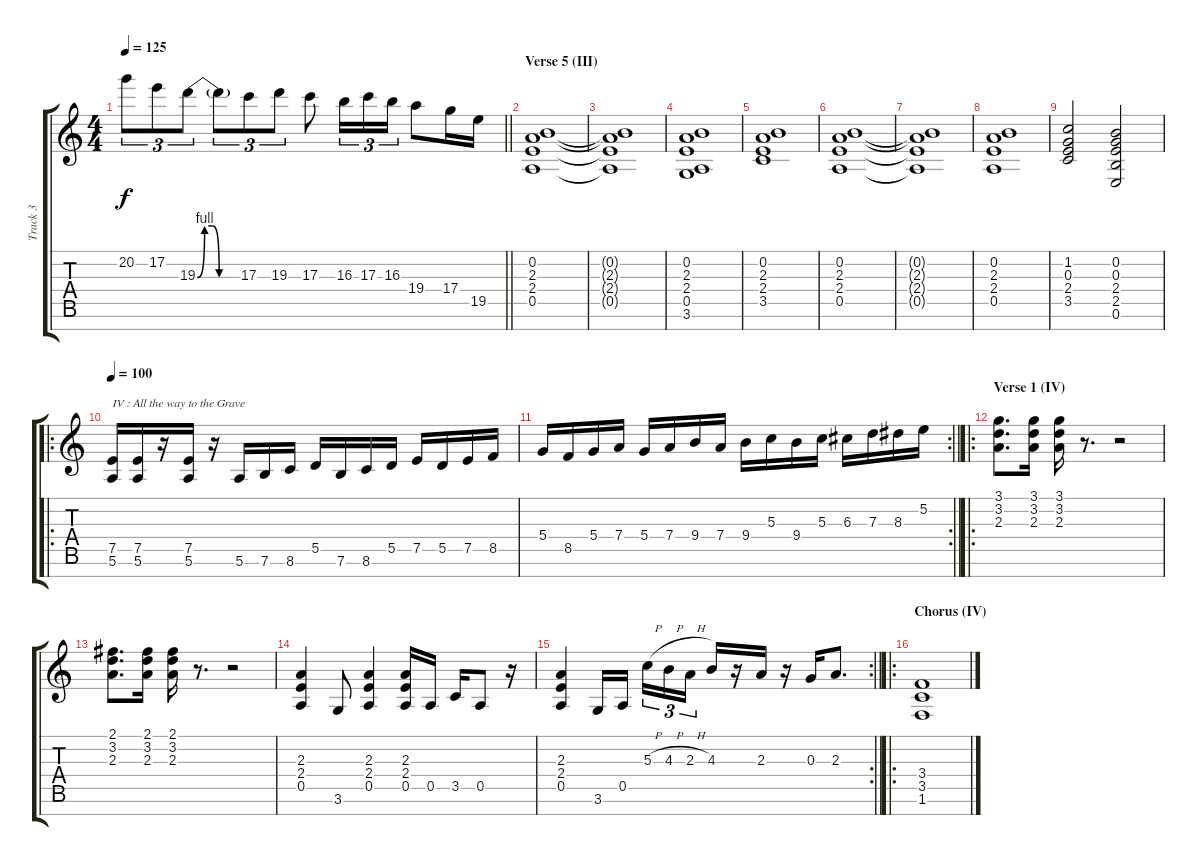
\track ("Track 3" "Track 3") {instrument distortionguitar}
\staff {score tabs}
\tuning (E4 B3 G3 D3 A2 E2 B1) {hide}
\ts (4 4)
\tempo 125
\clef g2
\barLineRight lightlight
\ks c
20.2.8{tu (3 2) dy f} 17.2.8{tu (3 2)} 19.3{be (custom 0 0 10 4 20 4 30 0 60 0)}.8{tu (3 2)} 19.3{t}.8{tu (3 2)} 17.3.8{tu (3 2)} 19.3.8{tu (3 2)} 17.3.8 16.3.16{tu (3 2)} 17.3.16{tu (3 2)} 16.3.16{tu (3 2)} 19.4.8 17.4.16 19.5.16 |
\section ("" "Verse 5 (III)")
(0.2 2.3 2.4 0.5).1{instrument acousticguitarsteel} |
(0.2{t} 2.3{t} 2.4{t} 0.5{t}).1 |
(0.2 2.3 2.4 0.5 3.6).1 |
(0.2 2.3 2.4 3.5).1 |
(0.2 2.3 2.4 0.5).1 |
(0.2{t} 2.3{t} 2.4{t} 0.5{t}).1 |
(0.2 2.3 2.4 0.5).1 |
(1.2 0.3 2.4 3.5).2 (0.2 0.3 2.4 2.5 0.6).2 |
\ro
\tempo 100
(7.5 5.6).16{txt "IV : All the way to the Grave" instrument distortionguitar} (7.5 5.6).16 r.16 (7.5 5.6).16 r.16 5.6.16 7.6.16 8.6.16 5.5.16 7.6.16 8.6.16 5.5.16 7.5.16 5.5.16 7.5.16 8.5.16 |
\rc 2
\barLineRight lightlight
5.4.16 8.5.16 5.4.16 7.4.16 5.4.16 7.4.16 9.4.16 7.4.16 9.4.16 5.3.16 9.4.16 5.3.16 6.3.16 7.3.16 8.3.16 5.2.16 |
\ro
\section ("" "Verse 1 (IV)")
(3.1 3.2 2.3).8{d} (3.1 3.2 2.3).16 (3.1 3.2 2.3).16 r.8{d} r.2 |
(2.1 3.2 2.3).8{d} (2.1 3.2 2.3).16 (2.1 3.2 2.3).16 r.8{d} r.2 |
(2.3 2.4 0.5).4 3.6.8 (2.3 2.4 0.5).4 (2.3 2.4 0.5).16 0.5.16 3.5.16 0.5.8 r.16 |
\rc 2
\barLineRight lightlight
(2.3 2.4 0.5).4 3.6.16 0.5.16{beam splitsecondary} 5.3{h}.16{tu (3 2)} 4.3{h}.16{tu (3 2)} 2.3{h}.16{tu (3 2)} 4.3.16 r.16 2.3.16 r.16 0.3.16 2.3.8{d} |
\ro
\section ("" "Chorus (IV)")
(3.4 3.5 1.6).1
